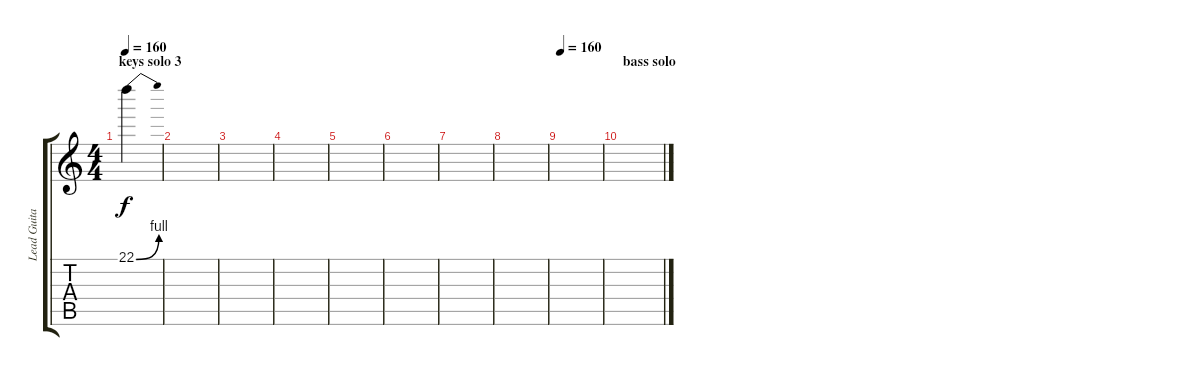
\track ("Lead Guitar" "Lead Guita") {instrument distortionguitar}
\staff {score tabs}
\tuning (E4 B3 G3 D3 A2 E2) {hide}
\ts (4 4)
\section ("" "keys solo 3")
\tempo 160
\clef g2
\ks c
22.1{be (bend 0 0 60 4)}.4{dy f} |
|
|
|
|
|
|
|
\tempo 160
|
\section ("" "bass solo")
